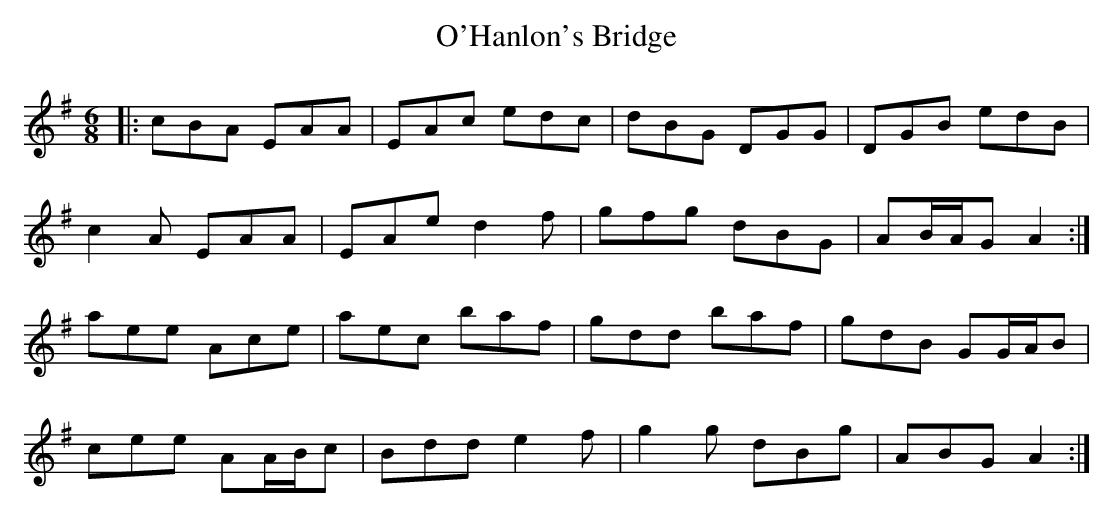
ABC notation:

X:1
T: O'Hanlon's Bridge
M: 6/8
L: 1/8
K: Ador
|:cBA EAA|EAc edc|dBG DGG|DGB edB|
c2 A EAA|EAe d2 f|gfg dBG|AB/A/G A2:|
aee Ace|aec baf|gdd baf|gdB GG/A/B|
cee AA/B/c|Bdd e2 f|g2 g dBg|ABG A2:|
